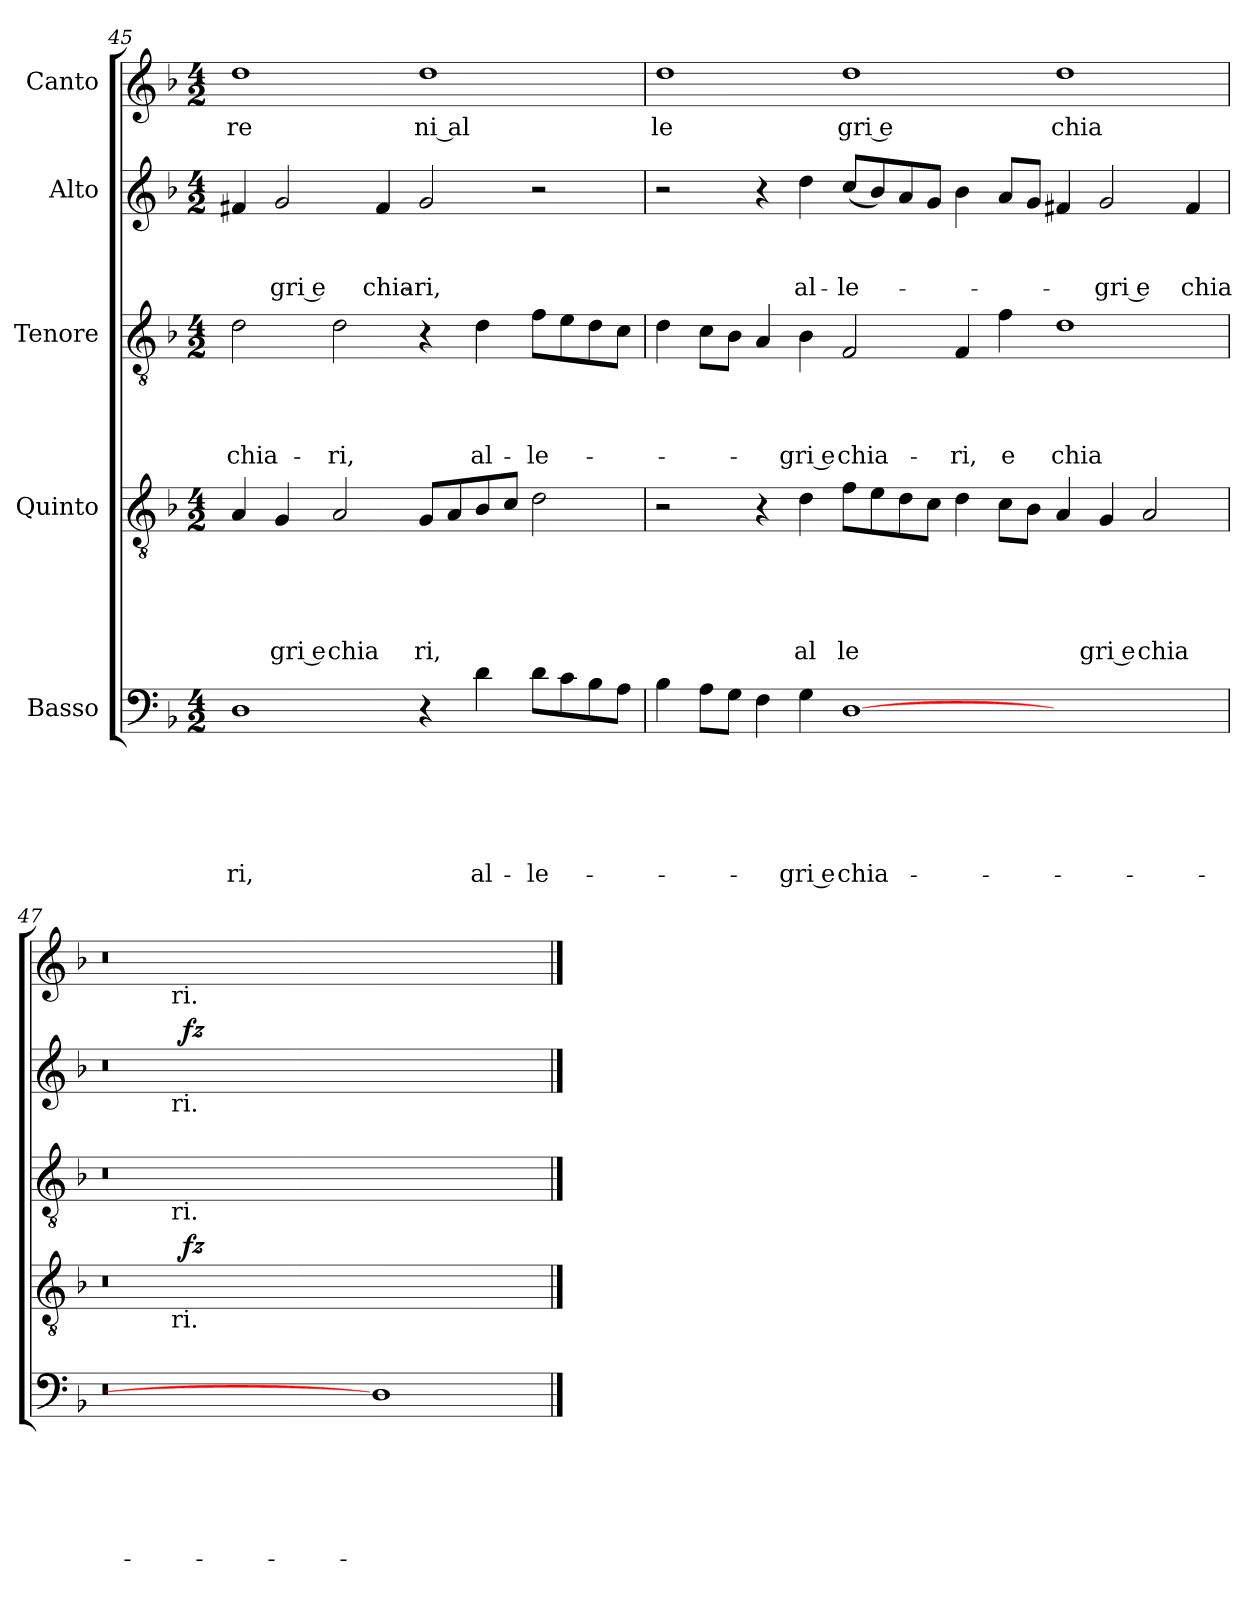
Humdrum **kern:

**kern	**text	**text	**text	**text	**text	**text	**kern	**text	**text	**text	**text	**text	**dynam	**kern	**text	**text	**text	**text	**kern	**text	**text	**text	**dynam	**kern	**text
*part5	*part5	*part5	*part5	*part5	*part5	*part5	*part4	*part4	*part4	*part4	*part4	*part4	*part4	*part3	*part3	*part3	*part3	*part3	*part2	*part2	*part2	*part2	*part2	*part1	*part1
*staff5	*staff5	*staff5	*staff5	*staff5	*staff5	*staff5	*staff4	*staff4	*staff4	*staff4	*staff4	*staff4	*staff4	*staff3	*staff3	*staff3	*staff3	*staff3	*staff2	*staff2	*staff2	*staff2	*staff2	*staff1	*staff1
*I"Basso	*	*	*	*	*	*	*I"Quinto	*	*	*	*	*	*	*I"Tenore	*	*	*	*	*I"Alto	*	*	*	*	*I"Canto	*
*clefF4	*	*	*	*	*	*	*clefGv2	*	*	*	*	*	*	*clefGv2	*	*	*	*	*clefG2	*	*	*	*	*clefG2	*
*k[b-]	*	*	*	*	*	*	*k[b-]	*	*	*	*	*	*	*k[b-]	*	*	*	*	*k[b-]	*	*	*	*	*k[b-]	*
*F:	*	*	*	*	*	*	*F:	*	*	*	*	*	*	*F:	*	*	*	*	*F:	*	*	*	*	*F:	*
*M4/2	*	*	*	*	*	*	*M4/2	*	*	*	*	*	*	*M4/2	*	*	*	*	*M4/2	*	*	*	*	*M4/2	*
=45	=45	=45	=45	=45	=45	=45	=45	=45	=45	=45	=45	=45	=45	=45	=45	=45	=45	=45	=45	=45	=45	=45	=45	=45	=45
!	!	!	!	!	!	!LO:LY:b	!	!	!	!	!	!	!	!	!	!	!	!LO:LY:b	!	!	!	!	!	!	!LO:LY:b
1D	.	.	.	.	.	-ri,	4A/	.	.	.	.	.	.	2d\	.	.	.	chia-	4f#X/	.	.	.	.	1dd	re
!	!	!	!	!	!	!	!	!	!	!	!	!LO:LY:b:rj	!	!	!	!	!	!	!	!	!	!LO:LY:b:rj	!	!	!
.	.	.	.	.	.	.	4G/	.	.	.	.	gri e	.	.	.	.	.	.	2g/	.	.	-gri e	.	.	.
!	!	!	!	!	!	!	!	!	!	!	!	!LO:LY:b	!	!	!	!	!	!LO:LY:b	!	!	!	!	!	!	!
.	.	.	.	.	.	.	2A/	.	.	.	.	chia	.	2d\	.	.	.	-ri,	.	.	.	.	.	.	.
!	!	!	!	!	!	!	!	!	!	!	!	!	!	!	!	!	!	!	!	!	!	!LO:LY:b	!	!	!
.	.	.	.	.	.	.	.	.	.	.	.	.	.	.	.	.	.	.	4f#/	.	.	chia-	.	.	.
!	!	!	!	!	!	!	!	!	!	!	!	!LO:LY:b	!	!	!	!	!	!	!	!	!	!LO:LY:b	!	!	!LO:LY:b:rj
4r	.	.	.	.	.	.	8G/L	.	.	.	.	ri,	.	4r	.	.	.	.	2g/	.	.	-ri,	.	1dd	ni al
.	.	.	.	.	.	.	8A/	.	.	.	.	.	.	.	.	.	.	.	.	.	.	.	.	.	.
!	!	!	!	!	!	!LO:LY:b	!	!	!	!	!	!	!	!	!	!	!	!LO:LY:b	!	!	!	!	!	!	!
4d\	.	.	.	.	.	al-	8B-/	.	.	.	.	.	.	4d\	.	.	.	al-	.	.	.	.	.	.	.
.	.	.	.	.	.	.	8c/J	.	.	.	.	.	.	.	.	.	.	.	.	.	.	.	.	.	.
!	!	!	!	!	!	!LO:LY:b	!	!	!	!	!	!	!	!	!	!	!	!LO:LY:b	!	!	!	!	!	!	!
8d\L	.	.	.	.	.	-le-	2d\	.	.	.	.	.	.	8f\L	.	.	.	-le-	2r	.	.	.	.	.	.
8c\	.	.	.	.	.	.	.	.	.	.	.	.	.	8e\	.	.	.	.	.	.	.	.	.	.	.
8B-\	.	.	.	.	.	.	.	.	.	.	.	.	.	8d\	.	.	.	.	.	.	.	.	.	.	.
8A\J	.	.	.	.	.	.	.	.	.	.	.	.	.	8c\J	.	.	.	.	.	.	.	.	.	.	.
=46	=46	=46	=46	=46	=46	=46	=46	=46	=46	=46	=46	=46	=46	=46	=46	=46	=46	=46	=46	=46	=46	=46	=46	=46	=46
!	!	!	!	!	!	!	!	!	!	!	!	!	!	!	!	!	!	!	!	!	!	!	!	!	!LO:LY:b
4B-\	.	.	.	.	.	.	2r	.	.	.	.	.	.	4d\	.	.	.	.	2r	.	.	.	.	1dd>	le
8A\L	.	.	.	.	.	.	.	.	.	.	.	.	.	8c\L	.	.	.	.	.	.	.	.	.	.	.
8G\J	.	.	.	.	.	.	.	.	.	.	.	.	.	8B-\J	.	.	.	.	.	.	.	.	.	.	.
4F\	.	.	.	.	.	.	4r	.	.	.	.	.	.	4A/	.	.	.	.	4r	.	.	.	.	.	.
!	!	!	!	!	!	!LO:LY:b:rj	!	!	!	!	!	!LO:LY:b	!	!	!	!	!	!LO:LY:b:rj	!	!	!	!LO:LY:b	!	!	!
4G\	.	.	.	.	.	-gri e	4d\	.	.	.	.	al	.	4B-\	.	.	.	-gri e	4dd\	.	.	al-	.	.	.
!	!	!	!	!	!	!LO:LY:b	!	!	!	!	!	!LO:LY:b	!	!	!	!	!	!LO:LY:b	!	!	!	!LO:LY:b	!	!	!LO:LY:b:rj
[1D	.	.	.	.	.	chia-	8f\L	.	.	.	.	le	.	2F/	.	.	.	chia-	(>8cc/L	.	.	-le-	.	1dd	gri e
.	.	.	.	.	.	.	8e\	.	.	.	.	.	.	.	.	.	.	.	8b-/)	.	.	.	.	.	.
.	.	.	.	.	.	.	8d\	.	.	.	.	.	.	.	.	.	.	.	8a/	.	.	.	.	.	.
.	.	.	.	.	.	.	8c\J	.	.	.	.	.	.	.	.	.	.	.	8g/J	.	.	.	.	.	.
!	!	!	!	!	!	!	!	!	!	!	!	!	!	!	!	!	!	!LO:LY:b	!	!	!	!	!	!	!
.	.	.	.	.	.	.	4d\	.	.	.	.	.	.	4F/	.	.	.	-ri,	4b-\	.	.	.	.	.	.
!	!	!	!	!	!	!	!	!	!	!	!	!	!	!	!	!	!	!LO:LY:b	!	!	!	!	!	!	!
.	.	.	.	.	.	.	8c\L	.	.	.	.	.	.	4f\	.	.	.	e	8a/L	.	.	.	.	.	.
.	.	.	.	.	.	.	8B-\J	.	.	.	.	.	.	.	.	.	.	.	8g/J	.	.	.	.	.	.
!	!	!	!	!	!	!	!	!	!	!	!	!	!	!	!	!	!	!LO:LY:b	!	!	!	!	!	!	!LO:LY:b
1ryy	.	.	.	.	.	.	4A/	.	.	.	.	.	.	1d	.	.	.	chia-	4f#X/	.	.	.	.	1dd	chia
!	!	!	!	!	!	!	!	!	!	!	!	!LO:LY:b:rj	!	!	!	!	!	!	!	!	!	!LO:LY:b:rj	!	!	!
.	.	.	.	.	.	.	4G/	.	.	.	.	gri e	.	.	.	.	.	.	2g/	.	.	-gri e	.	.	.
!	!	!	!	!	!	!	!	!	!	!	!	!LO:LY:b	!	!	!	!	!	!	!	!	!	!	!	!	!
.	.	.	.	.	.	.	2A/	.	.	.	.	chia	.	.	.	.	.	.	.	.	.	.	.	.	.
!	!	!	!	!	!	!	!	!	!	!	!	!	!	!	!	!	!	!	!	!	!	!LO:LY:b	!	!	!
.	.	.	.	.	.	.	.	.	.	.	.	.	.	.	.	.	.	.	4f#/	.	.	chia-	.	.	.
=47	=47	=47	=47	=47	=47	=47	=47	=47	=47	=47	=47	=47	=47	=47	=47	=47	=47	=47	=47	=47	=47	=47	=47	=47	=47
*	*	*	*	*	*	*	*^	*	*	*	*	*	*	*^	*	*	*	*	*^	*	*	*	*	*^	*
*	*	*	*	*	*	*	*	*^	*	*	*	*	*	*	*	*	*	*	*	*	*	*^	*	*	*	*	*	*	*
0r	.	.	.	.	.	.	0r	4.ryy	4ryy	.	.	.	.	.	.	0r	4ryy	.	.	.	.	0r	4.ryy	4ryy	.	.	.	.	0r	4ryy	.
.	.	.	.	.	.	.	.	.	16.ryy	.	.	.	.	.	.	.	16.ryy	.	.	.	.	.	.	16.ryy	.	.	.	.	.	16.ryy	.
!	!	!	!	!	!	!	!	!	!	!	!	!	!	!	!	!	!	!	!	!	!	!	!	!	!	!	!	!	!	!LO:TX:b:t=ri.	!
!	!	!	!	!	!	!	!	!	!	!	!	!	!	!	!	!	!	!	!	!	!	!	!	!LO:TX:b:t=ri.	!	!	!	!	!	!	!
!	!	!	!	!	!	!	!	!	!	!	!	!	!	!	!	!	!LO:TX:b:t=ri.	!	!	!	!	!	!	!	!	!	!	!	!	!	!
!	!	!	!	!	!	!	!	!	!LO:TX:b:t=ri.	!	!	!	!	!	!	!	!	!	!	!	!	!	!	!	!	!	!	!	!	!	!
.	.	.	.	.	.	.	.	.	1ryy	.	.	.	.	.	.	.	1ryy	.	.	.	.	.	.	1ryy	.	.	.	.	.	1ryy	.
!	!	!	!	!	!	!	!	!	!	!	!	!	!	!	!LO:DY:b	!	!	!	!	!	!	!	!	!	!	!	!	!LO:DY:b	!	!	!
.	.	.	.	.	.	.	.	1ryy	.	.	.	.	.	.	fz	.	.	.	.	.	.	.	1ryy	.	.	.	.	fz	.	.	.
.	.	.	.	.	.	.	.	.	1ryy	.	.	.	.	.	.	.	1ryy	.	.	.	.	.	.	1ryy	.	.	.	.	.	1ryy	.
.	.	.	.	.	.	.	.	1ryy	.	.	.	.	.	.	.	.	.	.	.	.	.	.	1ryy	.	.	.	.	.	.	.	.
1D]	.	.	.	.	.	.	1ryy	.	.	.	.	.	.	.	.	1ryy	.	.	.	.	.	1ryy	.	.	.	.	.	.	1ryy	.	.
.	.	.	.	.	.	.	.	.	2ryy	.	.	.	.	.	.	.	2ryy	.	.	.	.	.	.	2ryy	.	.	.	.	.	2ryy	.
.	.	.	.	.	.	.	.	2ryy	.	.	.	.	.	.	.	.	.	.	.	.	.	.	2ryy	.	.	.	.	.	.	.	.
.	.	.	.	.	.	.	.	.	8ryy	.	.	.	.	.	.	.	8ryy	.	.	.	.	.	.	8ryy	.	.	.	.	.	8ryy	.
.	.	.	.	.	.	.	.	8ryy	.	.	.	.	.	.	.	.	.	.	.	.	.	.	8ryy	.	.	.	.	.	.	.	.
.	.	.	.	.	.	.	.	.	32ryy	.	.	.	.	.	.	.	32ryy	.	.	.	.	.	.	32ryy	.	.	.	.	.	32ryy	.
*	*	*	*	*	*	*	*v	*v	*v	*	*	*	*	*	*	*	*	*	*	*	*	*v	*v	*v	*	*	*	*	*v	*v	*
*	*	*	*	*	*	*	*	*	*	*	*	*	*	*v	*v	*	*	*	*	*	*	*	*	*	*	*
==	==	==	==	==	==	==	==	==	==	==	==	==	==	==	==	==	==	==	==	==	==	==	==	==	==
*-	*-	*-	*-	*-	*-	*-	*-	*-	*-	*-	*-	*-	*-	*-	*-	*-	*-	*-	*-	*-	*-	*-	*-	*-	*-
